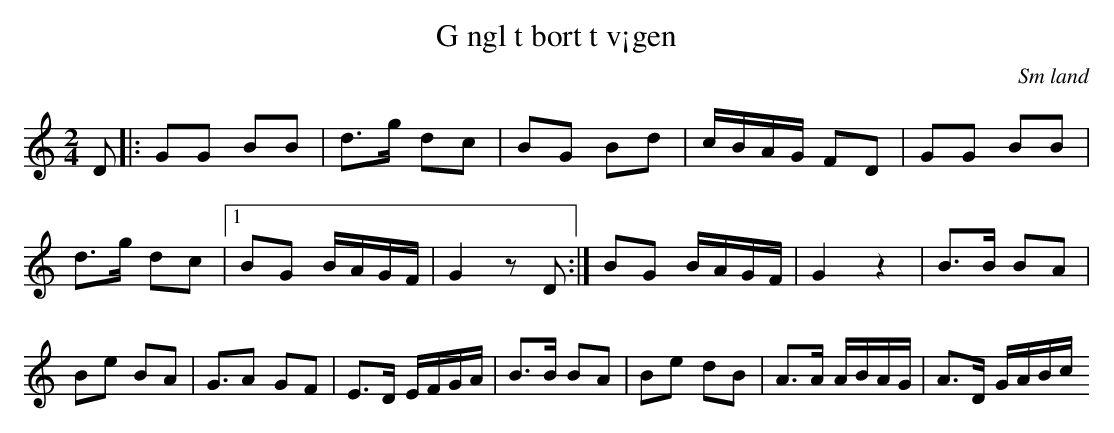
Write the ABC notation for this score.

X:1
T:G ngl t bort t v¡gen
O:Sm land
M:2/4
L:1/8
K:C
D |: GG BB | d3/2g/2 dc | BG Bd | c/2B/2A/2G/2 FD | GG BB | d3/2g/2 dc |1 BG B/2A/2G/2F/2 | G2 z D :| BG B/2A/2G/2F/2 | G2 z2 | B3/2B/2 BA | Be BA | G3/2A GF | E3/2D/2 E/2F/2G/2A/2 | B3/2B/2 BA | Be dB | A3/2A/2 A/2B/2A/2G/2 | A3/2D/2 G/2A/2B/2c/2
